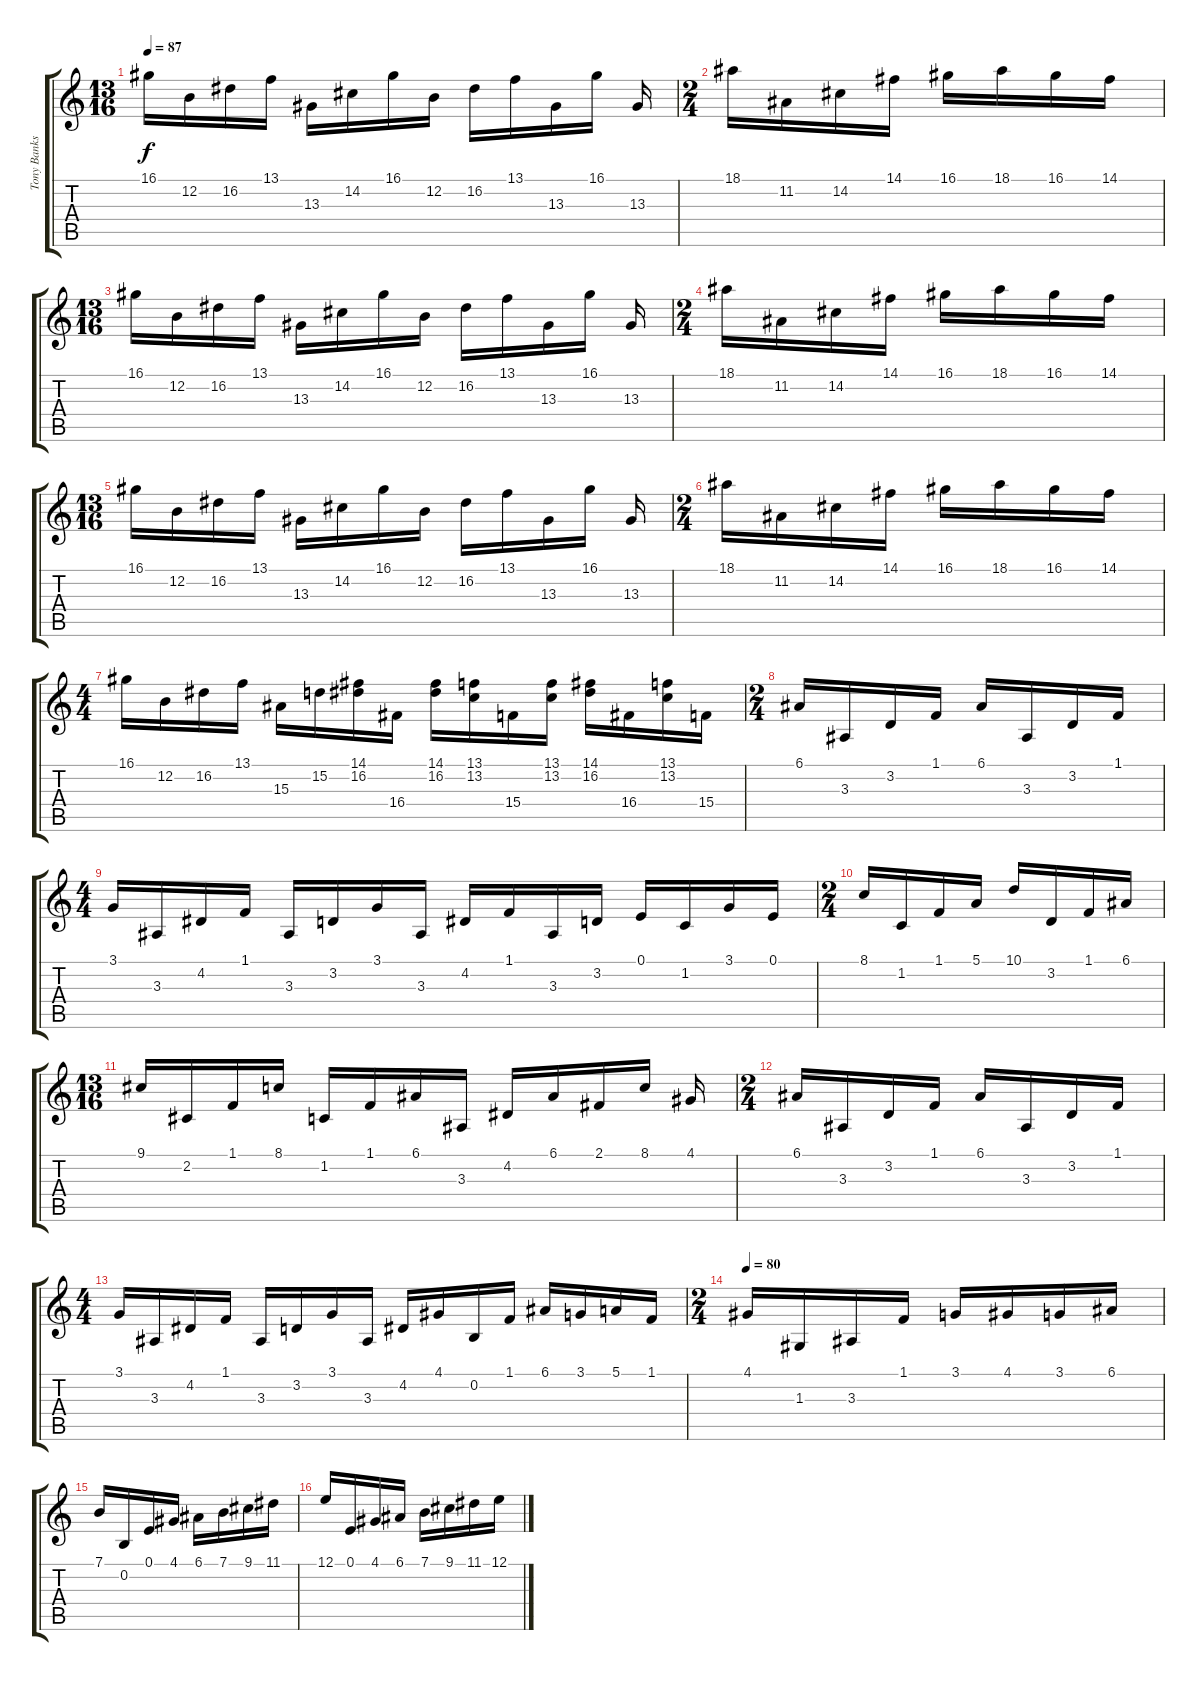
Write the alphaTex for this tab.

\track ("Tony Banks (organ solo)" "Tony Banks") {instrument synthbrass2}
\staff {score tabs}
\tuning (E4 B3 G3 D3 A2 E2) {hide}
\ts (13 16)
\tempo 87
\clef g2
\ks c
16.1.16{dy f} 12.2.16 16.2.16 13.1.16 13.3.16 14.2.16 16.1.16 12.2.16 16.2.16 13.1.16 13.3.16 16.1.16 13.3.16 |
\ts (2 4)
18.1.16 11.2.16 14.2.16 14.1.16 16.1.16 18.1.16 16.1.16 14.1.16 |
\ts (13 16)
16.1.16 12.2.16 16.2.16 13.1.16 13.3.16 14.2.16 16.1.16 12.2.16 16.2.16 13.1.16 13.3.16 16.1.16 13.3.16 |
\ts (2 4)
18.1.16 11.2.16 14.2.16 14.1.16 16.1.16 18.1.16 16.1.16 14.1.16 |
\ts (13 16)
16.1.16 12.2.16 16.2.16 13.1.16 13.3.16 14.2.16 16.1.16 12.2.16 16.2.16 13.1.16 13.3.16 16.1.16 13.3.16 |
\ts (2 4)
18.1.16 11.2.16 14.2.16 14.1.16 16.1.16 18.1.16 16.1.16 14.1.16 |
\ts (4 4)
16.1.16 12.2.16 16.2.16 13.1.16 15.3.16 15.2.16 (14.1 16.2).16 16.4.16 (14.1 16.2).16 (13.1 13.2).16 15.4.16 (13.1 13.2).16 (14.1 16.2).16 16.4.16 (13.1 13.2).16 15.4.16 |
\ts (2 4)
6.1.16 3.3.16 3.2.16 1.1.16 6.1.16 3.3.16 3.2.16 1.1.16 |
\ts (4 4)
3.1.16 3.3.16 4.2.16 1.1.16 3.3.16 3.2.16 3.1.16 3.3.16 4.2.16 1.1.16 3.3.16 3.2.16 0.1.16 1.2.16 3.1.16 0.1.16 |
\ts (2 4)
8.1.16 1.2.16 1.1.16 5.1.16 10.1.16 3.2.16 1.1.16 6.1.16 |
\ts (13 16)
9.1.16 2.2.16 1.1.16 8.1.16 1.2.16 1.1.16 6.1.16 3.3.16 4.2.16 6.1.16 2.1.16 8.1.16 4.1.16 |
\ts (2 4)
6.1.16 3.3.16 3.2.16 1.1.16 6.1.16 3.3.16 3.2.16 1.1.16 |
\ts (4 4)
3.1.16 3.3.16 4.2.16 1.1.16 3.3.16 3.2.16 3.1.16 3.3.16 4.2.16 4.1.16 0.2.16 1.1.16 6.1.16 3.1.16 5.1.16 1.1.16 |
\ts (2 4)
\tempo 80
4.1.16 1.3.16 3.3.16 1.1.16 3.1.16 4.1.16 3.1.16 6.1.16 |
7.1.16 0.2.16 0.1.16 4.1.16 6.1.16 7.1.16 9.1.16 11.1.16 |
12.1.16 0.1.16 4.1.16 6.1.16 7.1.16 9.1.16 11.1.16 12.1.16
